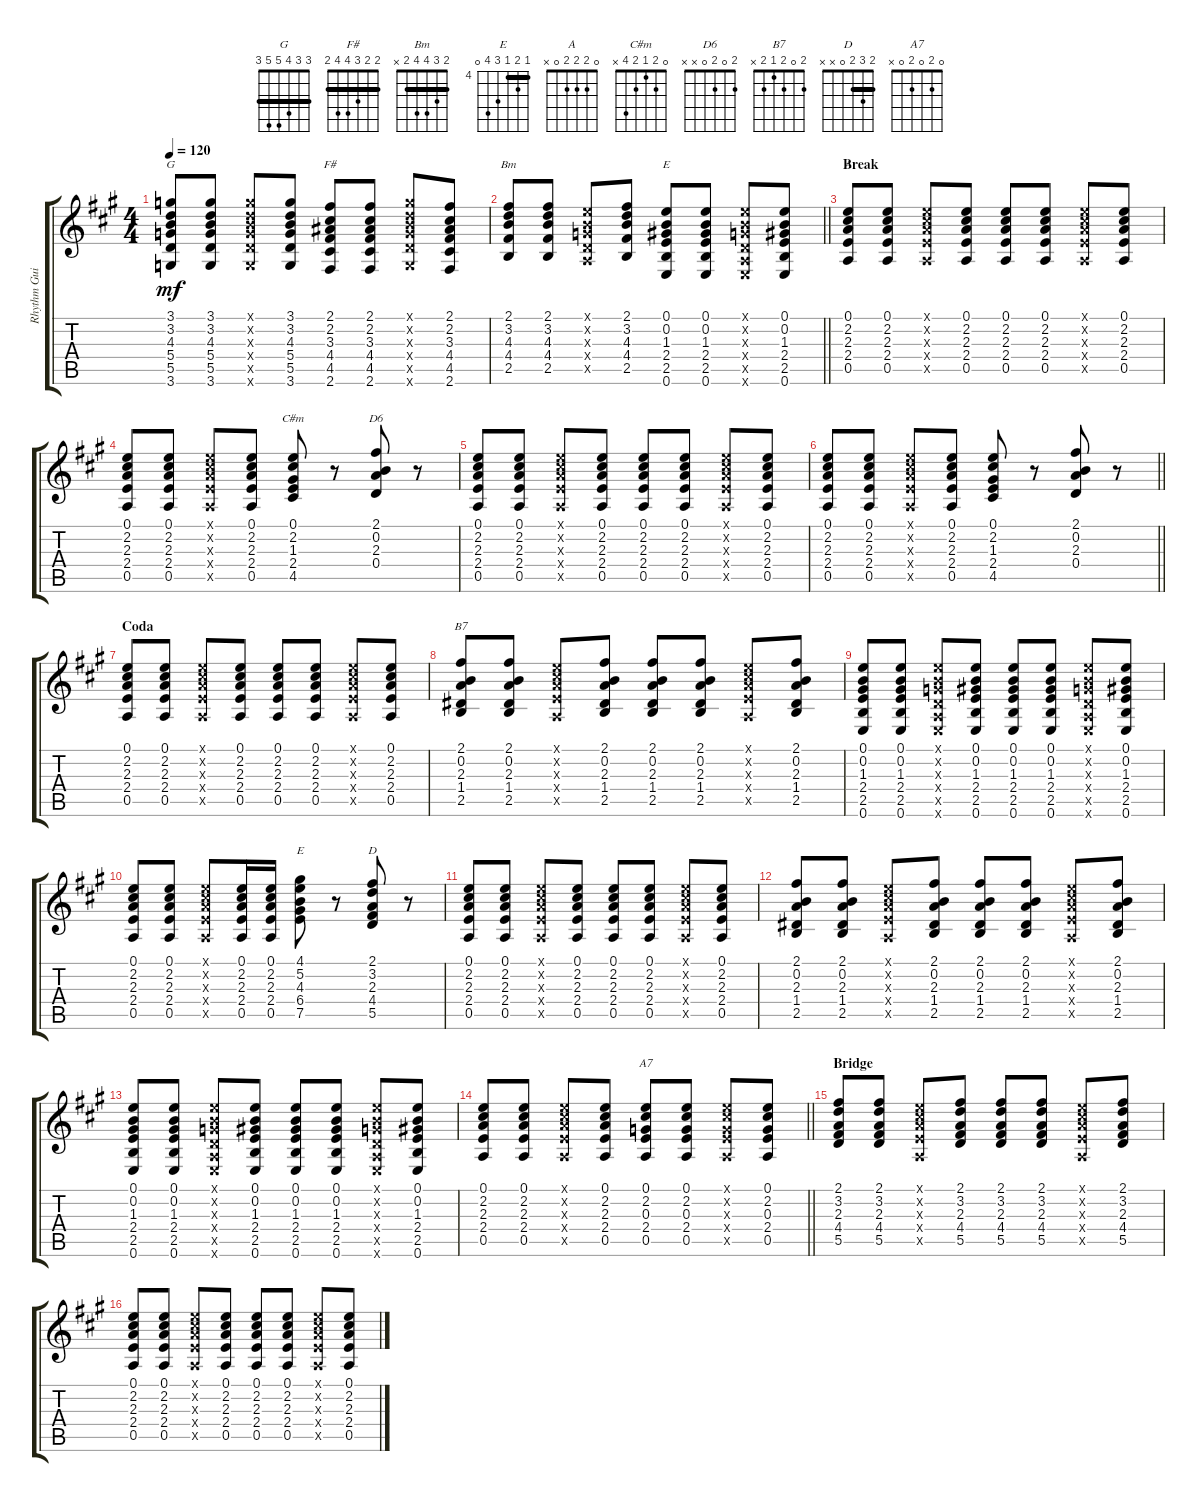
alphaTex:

\track ("Rhythm Guitar" "Rhythm Gui") {instrument acousticguitarsteel}
\staff {score tabs}
\tuning (E4 B3 G3 D3 A2 E2) {hide}
\chord ("G" 3 3 4 5 5 3) {barre 3}
\chord ("F#" 2 2 3 4 4 2) {barre 2}
\chord ("Bm" 2 3 4 4 2 x) {barre 2}
\chord ("E" 0 0 1 2 2 0)
\chord ("A" 0 2 2 2 0 x)
\chord ("C#m" 0 2 1 2 4 x)
\chord ("D6" 2 0 2 0 x x)
\chord ("B7" 2 0 2 1 2 x)
\chord ("E" 4 5 4 6 7 0) {firstfret 4 barre 4}
\chord ("D" 2 3 2 0 x x) {barre 2}
\chord ("A7" 0 2 0 2 0 x)
\ts (4 4)
\tempo 120
\clef g2
\ks a
(3.1 3.2 4.3 5.4 5.5 3.6).8{ch "G" dy mf} (3.1 3.2 4.3 5.4 5.5 3.6).8 (3.1{x} 3.2{x} 4.3{x} 5.4{x} 5.5{x} 3.6{x}).8 (3.1 3.2 4.3 5.4 5.5 3.6).8 (2.1 2.2 3.3 4.4 4.5 2.6).8{ch "F#"} (2.1 2.2 3.3 4.4 4.5 2.6).8 (3.1{x} 3.2{x} 4.3{x} 5.4{x} 5.5{x} 3.6{x}).8 (2.1 2.2 3.3 4.4 4.5 2.6).8 |
\barLineRight lightlight
(2.1 3.2 4.3 4.4 2.5).8{ch "Bm"} (2.1 3.2 4.3 4.4 2.5).8 (0.1{x} 0.2{x} 0.3{x} 0.4{x} 0.5{x}).8 (2.1 3.2 4.3 4.4 2.5).8 (0.1 0.2 1.3 2.4 2.5 0.6).8{ch "E"} (0.1 0.2 1.3 2.4 2.5 0.6).8 (0.1{x} 0.2{x} 0.3{x} 0.4{x} 0.5{x} 0.6{x}).8 (0.1 0.2 1.3 2.4 2.5 0.6).8 |
\section ("" "Break")
(0.1 2.2 2.3 2.4 0.5).8{ch "A"} (0.1 2.2 2.3 2.4 0.5).8 (0.1{x} 2.2{x} 2.3{x} 2.4{x} 0.5{x}).8 (0.1 2.2 2.3 2.4 0.5).8 (0.1 2.2 2.3 2.4 0.5).8 (0.1 2.2 2.3 2.4 0.5).8 (0.1{x} 2.2{x} 2.3{x} 2.4{x} 0.5{x}).8 (0.1 2.2 2.3 2.4 0.5).8 |
(0.1 2.2 2.3 2.4 0.5).8 (0.1 2.2 2.3 2.4 0.5).8 (0.1{x} 2.2{x} 2.3{x} 2.4{x} 0.5{x}).8 (0.1 2.2 2.3 2.4 0.5).8 (0.1 2.2 1.3 2.4 4.5).8{ch "C#m"} r.8 (2.1 0.2 2.3 0.4).8{ch "D6"} r.8 |
(0.1 2.2 2.3 2.4 0.5).8 (0.1 2.2 2.3 2.4 0.5).8 (0.1{x} 2.2{x} 2.3{x} 2.4{x} 0.5{x}).8 (0.1 2.2 2.3 2.4 0.5).8 (0.1 2.2 2.3 2.4 0.5).8 (0.1 2.2 2.3 2.4 0.5).8 (0.1{x} 2.2{x} 2.3{x} 2.4{x} 0.5{x}).8 (0.1 2.2 2.3 2.4 0.5).8 |
\barLineRight lightlight
(0.1 2.2 2.3 2.4 0.5).8 (0.1 2.2 2.3 2.4 0.5).8 (0.1{x} 2.2{x} 2.3{x} 2.4{x} 0.5{x}).8 (0.1 2.2 2.3 2.4 0.5).8 (0.1 2.2 1.3 2.4 4.5).8 r.8 (2.1 0.2 2.3 0.4).8 r.8 |
\section ("" "Coda")
(0.1 2.2 2.3 2.4 0.5).8 (0.1 2.2 2.3 2.4 0.5).8 (0.1{x} 2.2{x} 2.3{x} 2.4{x} 0.5{x}).8 (0.1 2.2 2.3 2.4 0.5).8 (0.1 2.2 2.3 2.4 0.5).8 (0.1 2.2 2.3 2.4 0.5).8 (0.1{x} 2.2{x} 2.3{x} 2.4{x} 0.5{x}).8 (0.1 2.2 2.3 2.4 0.5).8 |
(2.1 0.2 2.3 1.4 2.5).8{ch "B7"} (2.1 0.2 2.3 1.4 2.5).8 (0.1{x} 2.2{x} 2.3{x} 2.4{x} 0.5{x}).8 (2.1 0.2 2.3 1.4 2.5).8 (2.1 0.2 2.3 1.4 2.5).8 (2.1 0.2 2.3 1.4 2.5).8 (0.1{x} 2.2{x} 2.3{x} 2.4{x} 0.5{x}).8 (2.1 0.2 2.3 1.4 2.5).8 |
(0.1 0.2 1.3 2.4 2.5 0.6).8 (0.1 0.2 1.3 2.4 2.5 0.6).8 (0.1{x} 0.2{x} 0.3{x} 0.4{x} 0.5{x} 0.6{x}).8 (0.1 0.2 1.3 2.4 2.5 0.6).8 (0.1 0.2 1.3 2.4 2.5 0.6).8 (0.1 0.2 1.3 2.4 2.5 0.6).8 (0.1{x} 0.2{x} 0.3{x} 0.4{x} 0.5{x} 0.6{x}).8 (0.1 0.2 1.3 2.4 2.5 0.6).8 |
(0.1 2.2 2.3 2.4 0.5).8 (0.1 2.2 2.3 2.4 0.5).8 (0.1{x} 2.2{x} 2.3{x} 2.4{x} 0.5{x}).8 (0.1 2.2 2.3 2.4 0.5).16 (0.1 2.2 2.3 2.4 0.5).16 (4.1 5.2 4.3 6.4 7.5).8{ch "E"} r.8 (2.1 3.2 2.3 4.4 5.5).8{ch "D"} r.8 |
(0.1 2.2 2.3 2.4 0.5).8 (0.1 2.2 2.3 2.4 0.5).8 (0.1{x} 2.2{x} 2.3{x} 2.4{x} 0.5{x}).8 (0.1 2.2 2.3 2.4 0.5).8 (0.1 2.2 2.3 2.4 0.5).8 (0.1 2.2 2.3 2.4 0.5).8 (0.1{x} 2.2{x} 2.3{x} 2.4{x} 0.5{x}).8 (0.1 2.2 2.3 2.4 0.5).8 |
(2.1 0.2 2.3 1.4 2.5).8 (2.1 0.2 2.3 1.4 2.5).8 (0.1{x} 2.2{x} 2.3{x} 2.4{x} 0.5{x}).8 (2.1 0.2 2.3 1.4 2.5).8 (2.1 0.2 2.3 1.4 2.5).8 (2.1 0.2 2.3 1.4 2.5).8 (0.1{x} 2.2{x} 2.3{x} 2.4{x} 0.5{x}).8 (2.1 0.2 2.3 1.4 2.5).8 |
(0.1 0.2 1.3 2.4 2.5 0.6).8 (0.1 0.2 1.3 2.4 2.5 0.6).8 (0.1{x} 0.2{x} 0.3{x} 0.4{x} 0.5{x} 0.6{x}).8 (0.1 0.2 1.3 2.4 2.5 0.6).8 (0.1 0.2 1.3 2.4 2.5 0.6).8 (0.1 0.2 1.3 2.4 2.5 0.6).8 (0.1{x} 0.2{x} 0.3{x} 0.4{x} 0.5{x} 0.6{x}).8 (0.1 0.2 1.3 2.4 2.5 0.6).8 |
\barLineRight lightlight
(0.1 2.2 2.3 2.4 0.5).8 (0.1 2.2 2.3 2.4 0.5).8 (0.1{x} 2.2{x} 2.3{x} 2.4{x} 0.5{x}).8 (0.1 2.2 2.3 2.4 0.5).8 (0.1 2.2 0.3 2.4 0.5).8{ch "A7"} (0.1 2.2 0.3 2.4 0.5).8 (0.1{x} 2.2{x} 0.3{x} 2.4{x} 0.5{x}).8 (0.1 2.2 0.3 2.4 0.5).8 |
\section ("" "Bridge")
(2.1 3.2 2.3 4.4 5.5).8 (2.1 3.2 2.3 4.4 5.5).8 (0.1{x} 2.2{x} 2.3{x} 2.4{x} 0.5{x}).8 (2.1 3.2 2.3 4.4 5.5).8 (2.1 3.2 2.3 4.4 5.5).8 (2.1 3.2 2.3 4.4 5.5).8 (0.1{x} 2.2{x} 2.3{x} 2.4{x} 0.5{x}).8 (2.1 3.2 2.3 4.4 5.5).8 |
(0.1 2.2 2.3 2.4 0.5).8 (0.1 2.2 2.3 2.4 0.5).8 (0.1{x} 2.2{x} 2.3{x} 2.4{x} 0.5{x}).8 (0.1 2.2 2.3 2.4 0.5).8 (0.1 2.2 2.3 2.4 0.5).8 (0.1 2.2 2.3 2.4 0.5).8 (0.1{x} 2.2{x} 2.3{x} 2.4{x} 0.5{x}).8 (0.1 2.2 2.3 2.4 0.5).8
